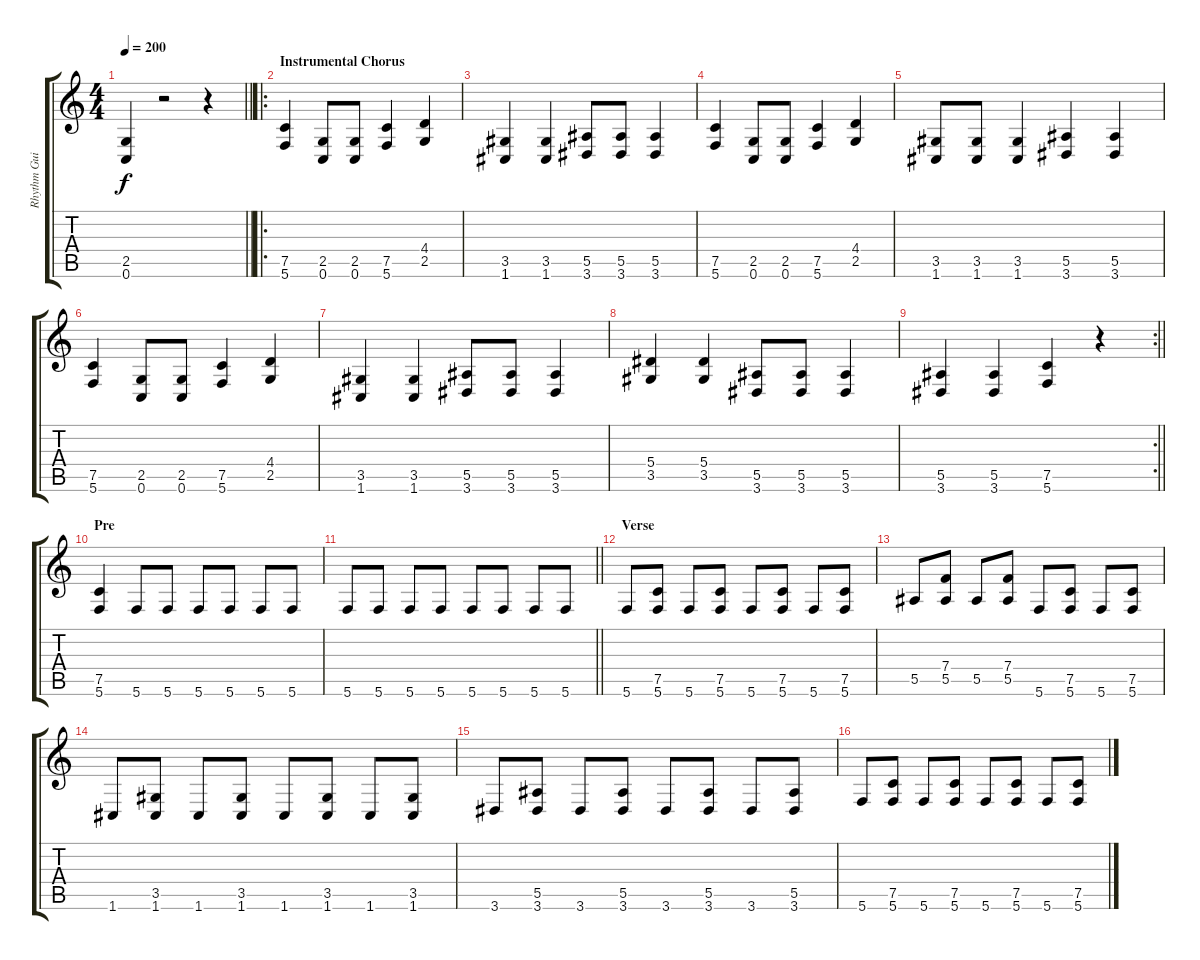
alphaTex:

\track ("Rhythm Guitar" "Rhythm Gui") {instrument distortionguitar}
\staff {score tabs}
\tuning (C4 G3 Eb3 Bb2 F2 C2) {hide}
\ts (4 4)
\tempo 200
\clef g2
\barLineRight lightlight
\ks c
(2.5{t} 0.6{t}).4{dy f} r.2 r.4 |
\ro
\section ("" "Instrumental Chorus")
(7.5 5.6).4 (2.5 0.6).8 (2.5 0.6).8 (7.5 5.6).4 (4.4 2.5).4 |
(3.5 1.6).4 (3.5 1.6).4 (5.5 3.6).8 (5.5 3.6).8 (5.5 3.6).4 |
(7.5 5.6).4 (2.5 0.6).8 (2.5 0.6).8 (7.5 5.6).4 (4.4 2.5).4 |
(3.5 1.6).8 (3.5 1.6).8 (3.5 1.6).4 (5.5 3.6).4 (5.5 3.6).4 |
(7.5 5.6).4 (2.5 0.6).8 (2.5 0.6).8 (7.5 5.6).4 (4.4 2.5).4 |
(3.5 1.6).4 (3.5 1.6).4 (5.5 3.6).8 (5.5 3.6).8 (5.5 3.6).4 |
(5.4 3.5).4 (5.4 3.5).4 (5.5 3.6).8 (5.5 3.6).8 (5.5 3.6).4 |
\rc 2
\barLineRight lightlight
(5.5 3.6).4 (5.5 3.6).4 (7.5 5.6).4 r.4 |
\section ("" "Pre")
(7.5 5.6).4 5.6.8 5.6.8 5.6.8 5.6.8 5.6.8 5.6.8 |
\barLineRight lightlight
5.6.8 5.6.8 5.6.8 5.6.8 5.6.8 5.6.8 5.6.8 5.6.8 |
\section ("" "Verse")
5.6.8 (7.5 5.6).8 5.6.8 (7.5 5.6).8 5.6.8 (7.5 5.6).8 5.6.8 (7.5 5.6).8 |
5.5.8 (7.4 5.5).8 5.5.8 (7.4 5.5).8 5.6.8 (7.5 5.6).8 5.6.8 (7.5 5.6).8 |
1.6.8 (3.5 1.6).8 1.6.8 (3.5 1.6).8 1.6.8 (3.5 1.6).8 1.6.8 (3.5 1.6).8 |
3.6.8 (5.5 3.6).8 3.6.8 (5.5 3.6).8 3.6.8 (5.5 3.6).8 3.6.8 (5.5 3.6).8 |
5.6.8 (7.5 5.6).8 5.6.8 (7.5 5.6).8 5.6.8 (7.5 5.6).8 5.6.8 (7.5 5.6).8
